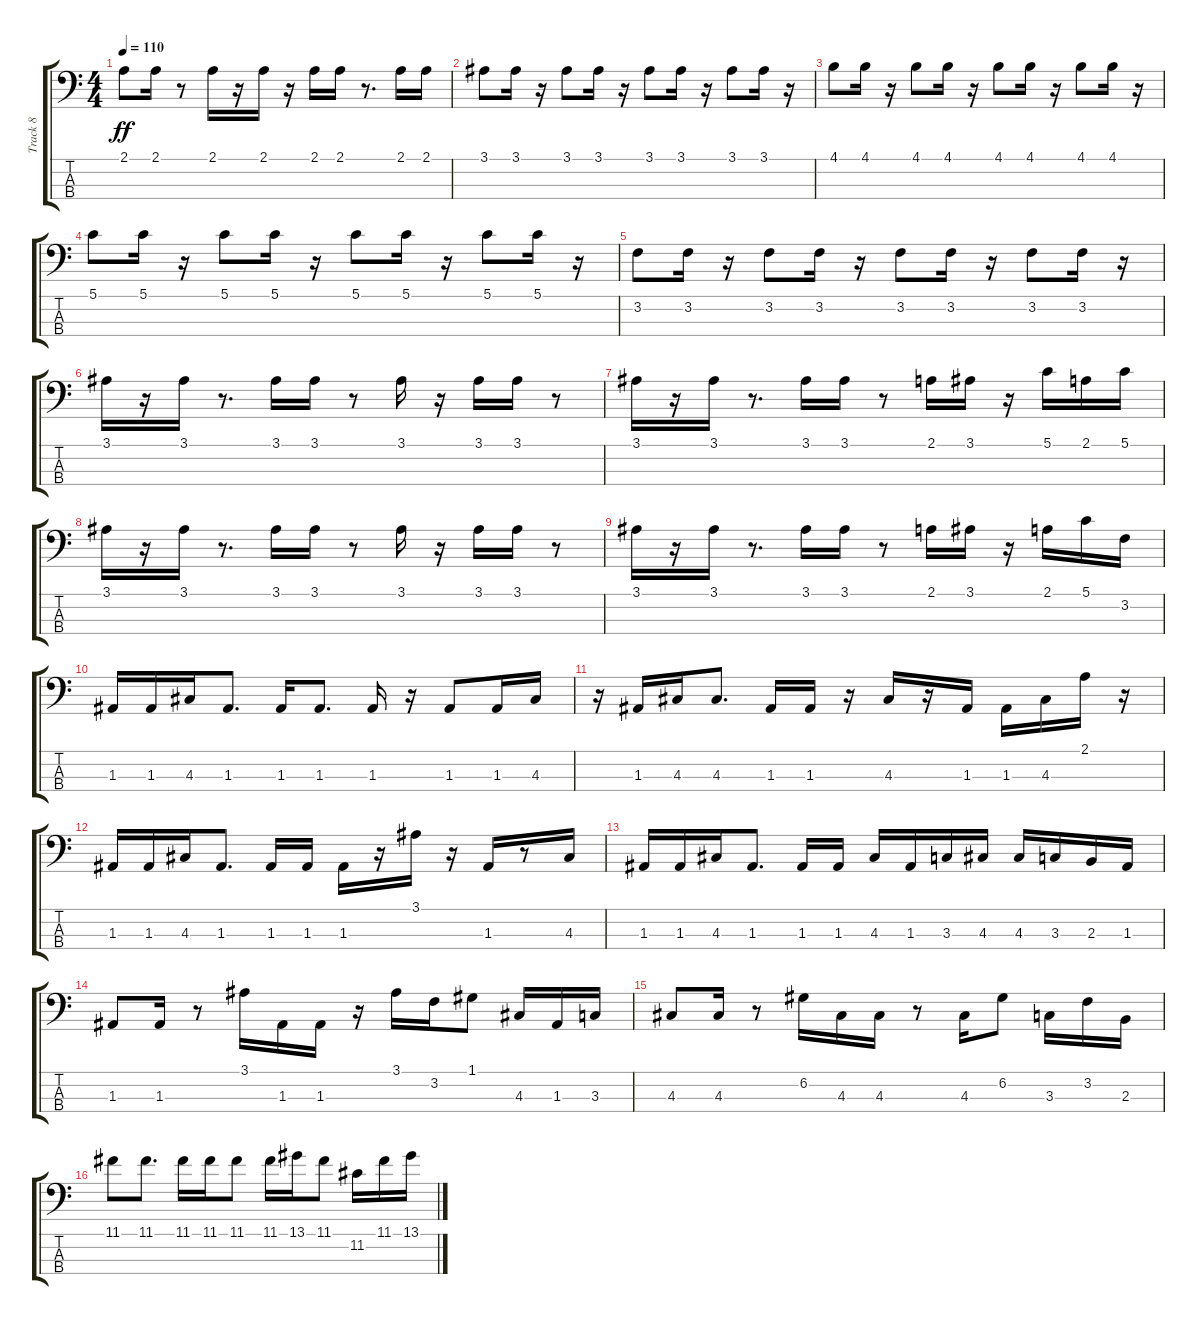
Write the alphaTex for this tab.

\track ("Track 8" "Track 8") {instrument electricbassfinger}
\staff {score tabs}
\tuning (G2 D2 A1 E1) {hide}
\ts (4 4)
\tempo 110
\clef f4
\ks c
2.1.8{dy ff} 2.1.16 r.8 2.1.16 r.16 2.1.16 r.16 2.1.16 2.1.16 r.8{d} 2.1.16 2.1.16 |
3.1.8 3.1.16 r.16 3.1.8 3.1.16 r.16 3.1.8 3.1.16 r.16 3.1.8 3.1.16 r.16 |
4.1.8 4.1.16 r.16 4.1.8 4.1.16 r.16 4.1.8 4.1.16 r.16 4.1.8 4.1.16 r.16 |
5.1.8 5.1.16 r.16 5.1.8 5.1.16 r.16 5.1.8 5.1.16 r.16 5.1.8 5.1.16 r.16 |
3.2.8 3.2.16 r.16 3.2.8 3.2.16 r.16 3.2.8 3.2.16 r.16 3.2.8 3.2.16 r.16 |
3.1.16 r.16 3.1.16 r.8{d} 3.1.16 3.1.16 r.8 3.1.16 r.16 3.1.16 3.1.16 r.8 |
3.1.16 r.16 3.1.16 r.8{d} 3.1.16 3.1.16 r.8 2.1.16 3.1.16 r.16 5.1.16 2.1.16 5.1.16 |
3.1.16 r.16 3.1.16 r.8{d} 3.1.16 3.1.16 r.8 3.1.16 r.16 3.1.16 3.1.16 r.8 |
3.1.16 r.16 3.1.16 r.8{d} 3.1.16 3.1.16 r.8 2.1.16 3.1.16 r.16 2.1.16 5.1.16 3.2.16 |
1.3.16 1.3.16 4.3.16 1.3.8{d} 1.3.16 1.3.8{d} 1.3.16 r.16 1.3.8 1.3.16 4.3.16 |
r.16 1.3.16 4.3.16 4.3.8{d} 1.3.16 1.3.16 r.16 4.3.16 r.16 1.3.16 1.3.16 4.3.16 2.1.16 r.16 |
1.3.16 1.3.16 4.3.16 1.3.8{d} 1.3.16 1.3.16 1.3.16 r.16 3.1.16 r.16 1.3.16 r.8 4.3.16 |
1.3.16 1.3.16 4.3.16 1.3.8{d} 1.3.16 1.3.16 4.3.16 1.3.16 3.3.16 4.3.16 4.3.16 3.3.16 2.3.16 1.3.16 |
1.3.8 1.3.16 r.8 3.1.16 1.3.16 1.3.16 r.16 3.1.16 3.2.16 1.1.8 4.3.16 1.3.16 3.3.16 |
4.3.8 4.3.16 r.8 6.2.16 4.3.16 4.3.16 r.8 4.3.16 6.2.8 3.3.16 3.2.16 2.3.16 |
11.1.8 11.1.8{d} 11.1.16 11.1.16 11.1.8 11.1.16 13.1.16 11.1.8 11.2.16 11.1.16 13.1.16
